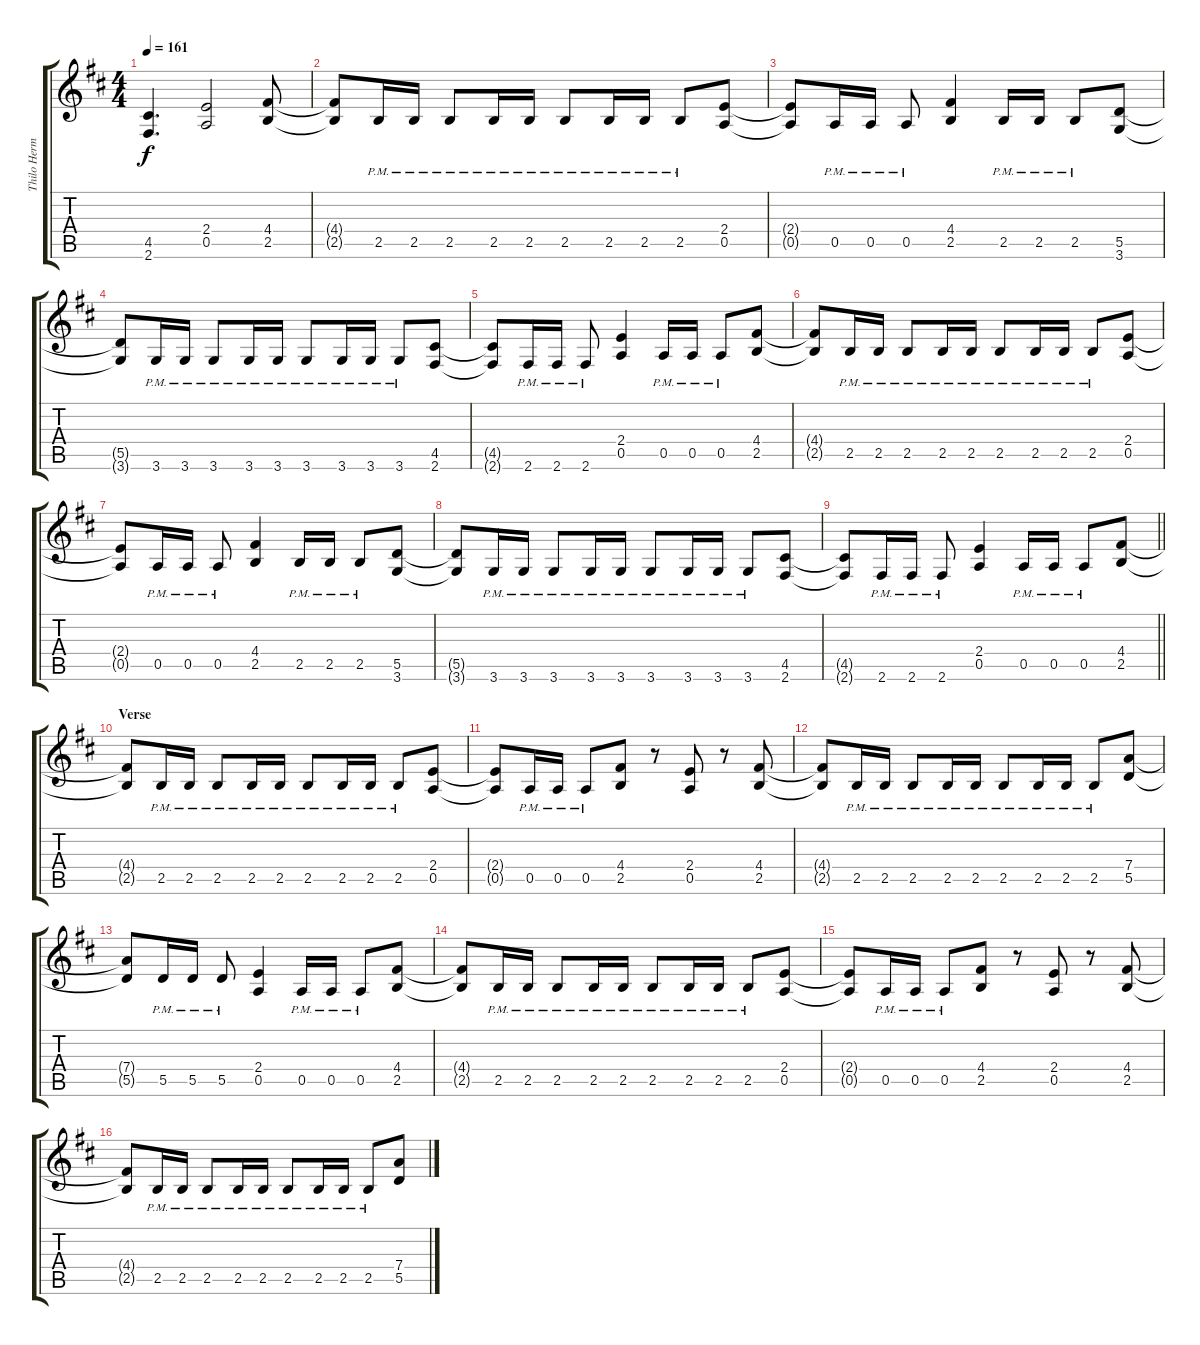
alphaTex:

\track ("Thilo Hermann" "Thilo Herm") {instrument distortionguitar}
\staff {score tabs}
\tuning (E4 B3 G3 D3 A2 E2) {hide}
\ts (4 4)
\tempo 161
\clef g2
\ks bminor
(4.5{t} 2.6{t}).4{d dy f} (2.4 0.5).2 (4.4 2.5).8 |
(4.4{t} 2.5{t}).8 2.5{pm}.16 2.5{pm}.16 2.5{pm}.8 2.5{pm}.16 2.5{pm}.16 2.5{pm}.8 2.5{pm}.16 2.5{pm}.16 2.5{pm}.8 (2.4 0.5).8 |
(2.4{t} 0.5{t}).8 0.5{pm}.16 0.5{pm}.16 0.5{pm}.8 (4.4 2.5).4 2.5{pm}.16 2.5{pm}.16 2.5{pm}.8 (5.5 3.6).8 |
(5.5{t} 3.6{t}).8 3.6{pm}.16 3.6{pm}.16 3.6{pm}.8 3.6{pm}.16 3.6{pm}.16 3.6{pm}.8 3.6{pm}.16 3.6{pm}.16 3.6{pm}.8 (4.5 2.6).8 |
(4.5{t} 2.6{t}).8 2.6{pm}.16 2.6{pm}.16 2.6{pm}.8 (2.4 0.5).4 0.5{pm}.16 0.5{pm}.16 0.5{pm}.8 (4.4 2.5).8 |
(4.4{t} 2.5{t}).8 2.5{pm}.16 2.5{pm}.16 2.5{pm}.8 2.5{pm}.16 2.5{pm}.16 2.5{pm}.8 2.5{pm}.16 2.5{pm}.16 2.5{pm}.8 (2.4 0.5).8 |
(2.4{t} 0.5{t}).8 0.5{pm}.16 0.5{pm}.16 0.5{pm}.8 (4.4 2.5).4 2.5{pm}.16 2.5{pm}.16 2.5{pm}.8 (5.5 3.6).8 |
(5.5{t} 3.6{t}).8 3.6{pm}.16 3.6{pm}.16 3.6{pm}.8 3.6{pm}.16 3.6{pm}.16 3.6{pm}.8 3.6{pm}.16 3.6{pm}.16 3.6{pm}.8 (4.5 2.6).8 |
\barLineRight lightlight
(4.5{t} 2.6{t}).8 2.6{pm}.16 2.6{pm}.16 2.6{pm}.8 (2.4 0.5).4 0.5{pm}.16 0.5{pm}.16 0.5{pm}.8 (4.4 2.5).8 |
\section ("" "Verse")
(4.4{t} 2.5{t}).8 2.5{pm}.16 2.5{pm}.16 2.5{pm}.8 2.5{pm}.16 2.5{pm}.16 2.5{pm}.8 2.5{pm}.16 2.5{pm}.16 2.5{pm}.8 (2.4 0.5).8 |
(2.4{t} 0.5{t}).8 0.5{pm}.16 0.5{pm}.16 0.5{pm}.8 (4.4 2.5).8 r.8 (2.4 0.5).8 r.8 (4.4 2.5).8 |
(4.4{t} 2.5{t}).8 2.5{pm}.16 2.5{pm}.16 2.5{pm}.8 2.5{pm}.16 2.5{pm}.16 2.5{pm}.8 2.5{pm}.16 2.5{pm}.16 2.5{pm}.8 (7.4 5.5).8 |
(7.4{t} 5.5{t}).8 5.5{pm}.16 5.5{pm}.16 5.5{pm}.8 (2.4 0.5).4 0.5{pm}.16 0.5{pm}.16 0.5{pm}.8 (4.4 2.5).8 |
(4.4{t} 2.5{t}).8 2.5{pm}.16 2.5{pm}.16 2.5{pm}.8 2.5{pm}.16 2.5{pm}.16 2.5{pm}.8 2.5{pm}.16 2.5{pm}.16 2.5{pm}.8 (2.4 0.5).8 |
(2.4{t} 0.5{t}).8 0.5{pm}.16 0.5{pm}.16 0.5{pm}.8 (4.4 2.5).8 r.8 (2.4 0.5).8 r.8 (4.4 2.5).8 |
(4.4{t} 2.5{t}).8 2.5{pm}.16 2.5{pm}.16 2.5{pm}.8 2.5{pm}.16 2.5{pm}.16 2.5{pm}.8 2.5{pm}.16 2.5{pm}.16 2.5{pm}.8 (7.4 5.5).8
